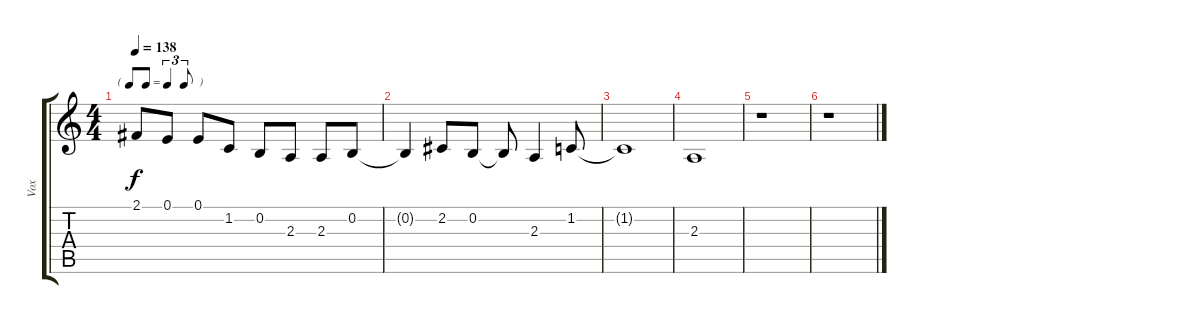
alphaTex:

\track ("Vox" "Vox") {instrument bassoon}
\staff {score tabs}
\tuning (E4 B3 G3 D3 A2 E2) {hide}
\ts (4 4)
\tf triplet8th
\tempo 138
\clef g2
\ks c
2.1.8{dy f} 0.1.8 0.1.8 1.2.8 0.2.8 2.3.8 2.3.8 0.2.8 |
0.2{t}.4 2.2.8 0.2.8 0.2{t}.8 2.3.4 1.2.8 |
1.2{t}.1 |
2.3.1 |
r.1 |
r.1
